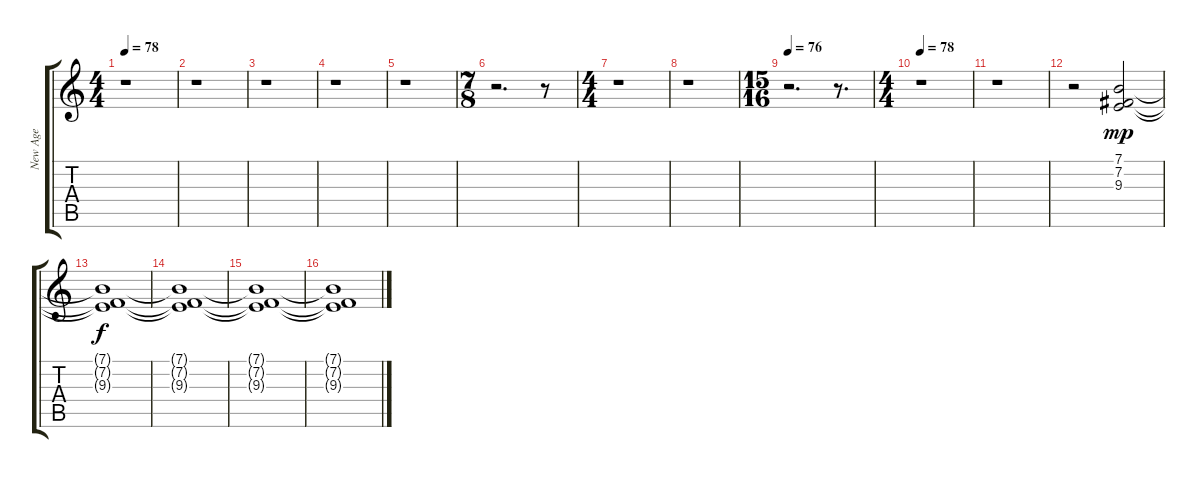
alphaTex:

\track ("New Age" "New Age") {instrument pad1newage}
\staff {score tabs}
\tuning (E4 B3 G3 D3 A2 E2) {hide}
\ts (4 4)
\tempo 78
\clef g2
\ks c
r.1{dy f} |
r.1 |
r.1 |
r.1 |
r.1 |
\ts (7 8)
r.2{d} r.8 |
\ts (4 4)
r.1 |
r.1 |
\ts (15 16)
\tempo 76
r.2{d} r.8{d} |
\ts (4 4)
\tempo 78
r.1 |
r.1 |
r.2 (7.1 7.2 9.3).2{dy mp} |
(7.1{t} 7.2{t} 9.3{t}).1{dy f} |
(7.1{t} 7.2{t} 9.3{t}).1 |
(7.1{t} 7.2{t} 9.3{t}).1 |
(7.1{t} 7.2{t} 9.3{t}).1
